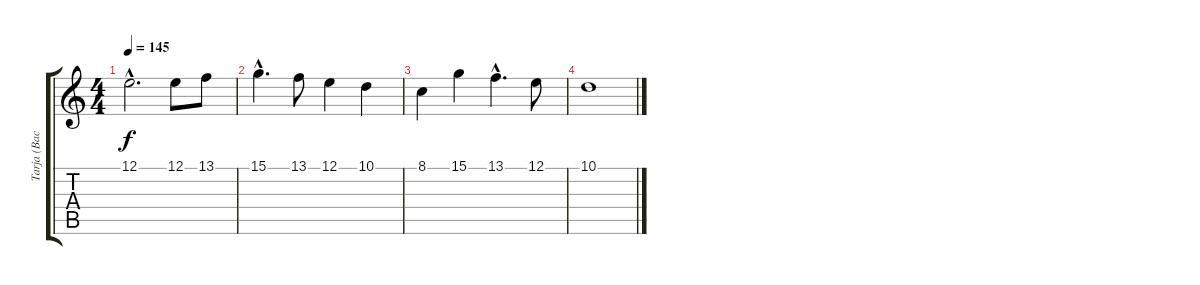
\track ("Tarja (Backing Vocals)" "Tarja (Bac") {instrument lead6voice}
\staff {score tabs}
\tuning (E4 B3 G3 D3 A2 E2) {hide}
\ts (4 4)
\tempo 145
\clef g2
\ks c
12.1{hac}.2{d dy f} 12.1.8 13.1.8 |
15.1{hac}.4{d} 13.1.8 12.1.4 10.1.4 |
8.1.4 15.1.4 13.1{hac}.4{d} 12.1.8 |
10.1.1
